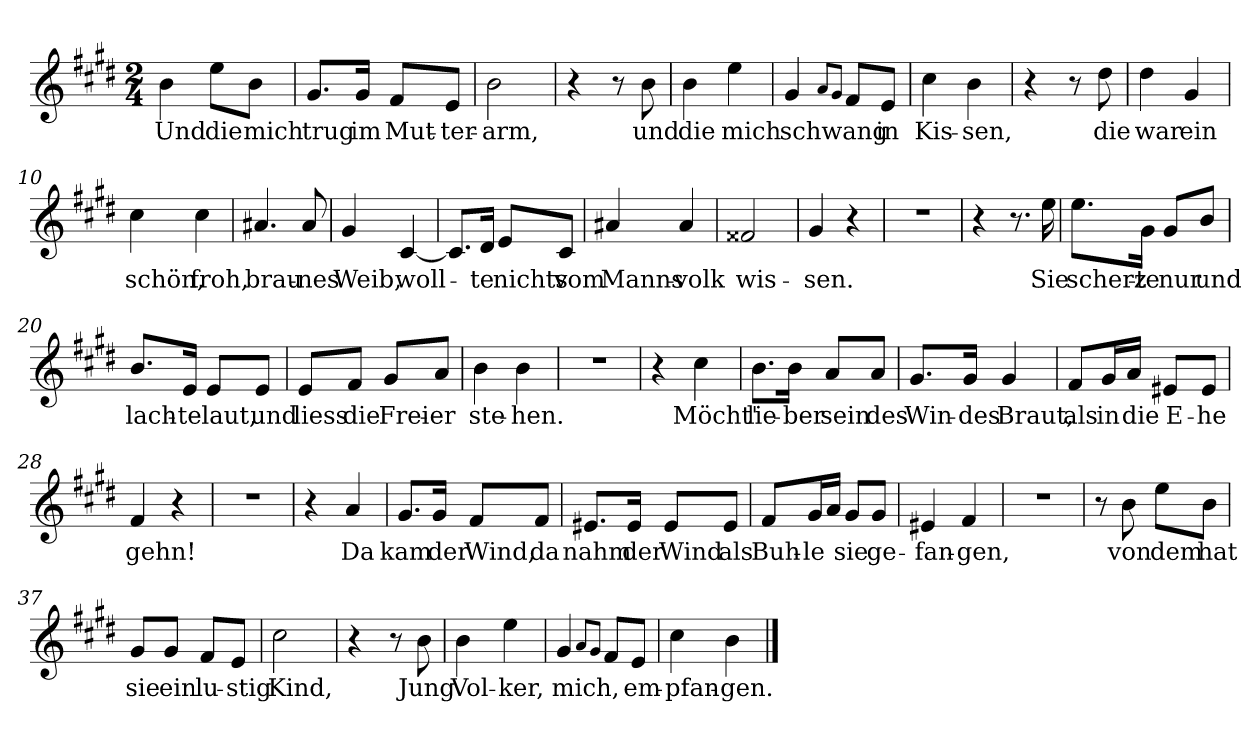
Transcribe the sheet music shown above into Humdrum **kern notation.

**kern	**text
*part1	*part1
*staff1	*staff1
*clefG2	*
*k[f#c#g#d#]	*
*M2/4	*
=1	=1
!	!LO:LY:b
4b\	Und
!	!LO:LY:b
8ee\L	die
!	!LO:LY:b
8b\J	mich
=2	=2
!	!LO:LY:b
8.g#/L	trug
!	!LO:LY:b
16g#/Jk	im
!	!LO:LY:b
8f#/L	Mut-
!	!LO:LY:b
8e/J	-ter-
=3	=3
!	!LO:LY:b
2b\	-arm,
=4	=4
4r	.
8r	.
!	!LO:LY:b
8b\	und
=5	=5
!	!LO:LY:b
4b\	die
!	!LO:LY:b
4ee\	mich
=6	=6
!	!LO:LY:b
4g#/	schwang
8qa/L	.
8qg#/J	.
8f#/L	.
!	!LO:LY:b
8e/J	in
=7	=7
!	!LO:LY:b
4cc#\	Kis-
!	!LO:LY:b
4b\	-sen,
=8	=8
4r	.
8r	.
!	!LO:LY:b
8dd#\	die
=9	=9
!	!LO:LY:b
4dd#\	war
!	!LO:LY:b
4g#/	ein
!!LO:LB:g=z
=10	=10
!	!LO:LY:b
4cc#\	schön,
!	!LO:LY:b
4cc#\	froh,
=11	=11
!	!LO:LY:b
4.a#X/	brau-
!	!LO:LY:b
8a#/	-nes
=12	=12
!	!LO:LY:b
4g#/	Weib,
!	!LO:LY:b
[4c#/	woll-
=13	=13
8.c#/L]	.
!	!LO:LY:b
16d#/Jk	-te
!	!LO:LY:b
8e/L	nichts
!	!LO:LY:b
8c#/J	vom
=14	=14
!	!LO:LY:b
4a#X/	Manns-
!	!LO:LY:b
4a#/	-volk
=15	=15
!	!LO:LY:b
2f##X/	wis-
=16	=16
!	!LO:LY:b
4g#/	-sen.
4r	.
=17	=17
2r	.
=18	=18
4r	.
8.r	.
!	!LO:LY:b
16ee\	Sie
=19	=19
!	!LO:LY:b
8.ee\L	scherz-
!	!LO:LY:b
16g#\Jk	-te
!	!LO:LY:b
8g#/L	nur
!	!LO:LY:b
8b/J	und
!!LO:LB:g=z
=20	=20
!	!LO:LY:b
8.b/L	lach-
!	!LO:LY:b
16e/Jk	-te
!	!LO:LY:b
8e/L	laut,
!	!LO:LY:b
8e/J	und
=21	=21
!	!LO:LY:b
8e/L	liess
!	!LO:LY:b
8f#/J	die
!	!LO:LY:b
8g#/L	Frei-
!	!LO:LY:b
8a/J	-er
=22	=22
!	!LO:LY:b
4b\	ste-
!	!LO:LY:b
4b\	-hen.
=23	=23
2r	.
=24	=24
4r	.
!	!LO:LY:b
4cc#\	Möcht'
=25	=25
!	!LO:LY:b
8.b\L	lie-
!	!LO:LY:b
16b\Jk	-ber
!	!LO:LY:b
8a/L	sein
!	!LO:LY:b
8a/J	des
=26	=26
!	!LO:LY:b
8.g#/L	Win-
!	!LO:LY:b
16g#/Jk	-des
!	!LO:LY:b
4g#/	Braut,
=27	=27
!	!LO:LY:b
8f#/L	als
!	!LO:LY:b
16g#/L	in
!	!LO:LY:b
16a/JJ	die
!	!LO:LY:b
8e#X/L	E-
!	!LO:LY:b
8e#/J	-he
!!LO:LB:g=z
=28	=28
!	!LO:LY:b
4f#/	gehn!
4r	.
=29	=29
2r	.
=30	=30
4r	.
!	!LO:LY:b
4a/	Da
=31	=31
!	!LO:LY:b
8.g#/L	kam
!	!LO:LY:b
16g#/Jk	der
!	!LO:LY:b
8f#/L	Wind,
!	!LO:LY:b
8f#/J	da
=32	=32
!	!LO:LY:b
8.e#X/L	nahm
!	!LO:LY:b
16e#/Jk	der
!	!LO:LY:b
8e#/L	Wind
!	!LO:LY:b
8e#/J	als
=33	=33
!	!LO:LY:b
8f#/L	Buh-
!	!LO:LY:b
16g#/L	-le
16a/JJ	.
!	!LO:LY:b
8g#/L	sie
!	!LO:LY:b
8g#/J	ge-
=34	=34
!	!LO:LY:b
4e#X/	-fan-
!	!LO:LY:b
4f#/	-gen,
=35	=35
2r	.
=36	=36
8r	.
!	!LO:LY:b
8b\	von
!	!LO:LY:b
8ee\L	dem
!	!LO:LY:b
8b\J	hat
!!LO:LB:g=z
=37	=37
!	!LO:LY:b
8g#/L	sie
!	!LO:LY:b
8g#/J	ein
!	!LO:LY:b
8f#/L	lu-
!	!LO:LY:b
8e/J	-stig
=38	=38
!	!LO:LY:b
2cc#\	Kind,
=39	=39
4r	.
8r	.
!	!LO:LY:b
8b\	Jung
=40	=40
!	!LO:LY:b
4b\	Vol-
!	!LO:LY:b
4ee\	-ker,
=41	=41
!	!LO:LY:b
4g#/	mich,
8qa/L	.
8qg#/J	.
8f#/L	.
!	!LO:LY:b
8e/J	em-
=42	=42
!	!LO:LY:b
4cc#\	-pfan-
!	!LO:LY:b
4b\	-gen.
==	==
*-	*-
